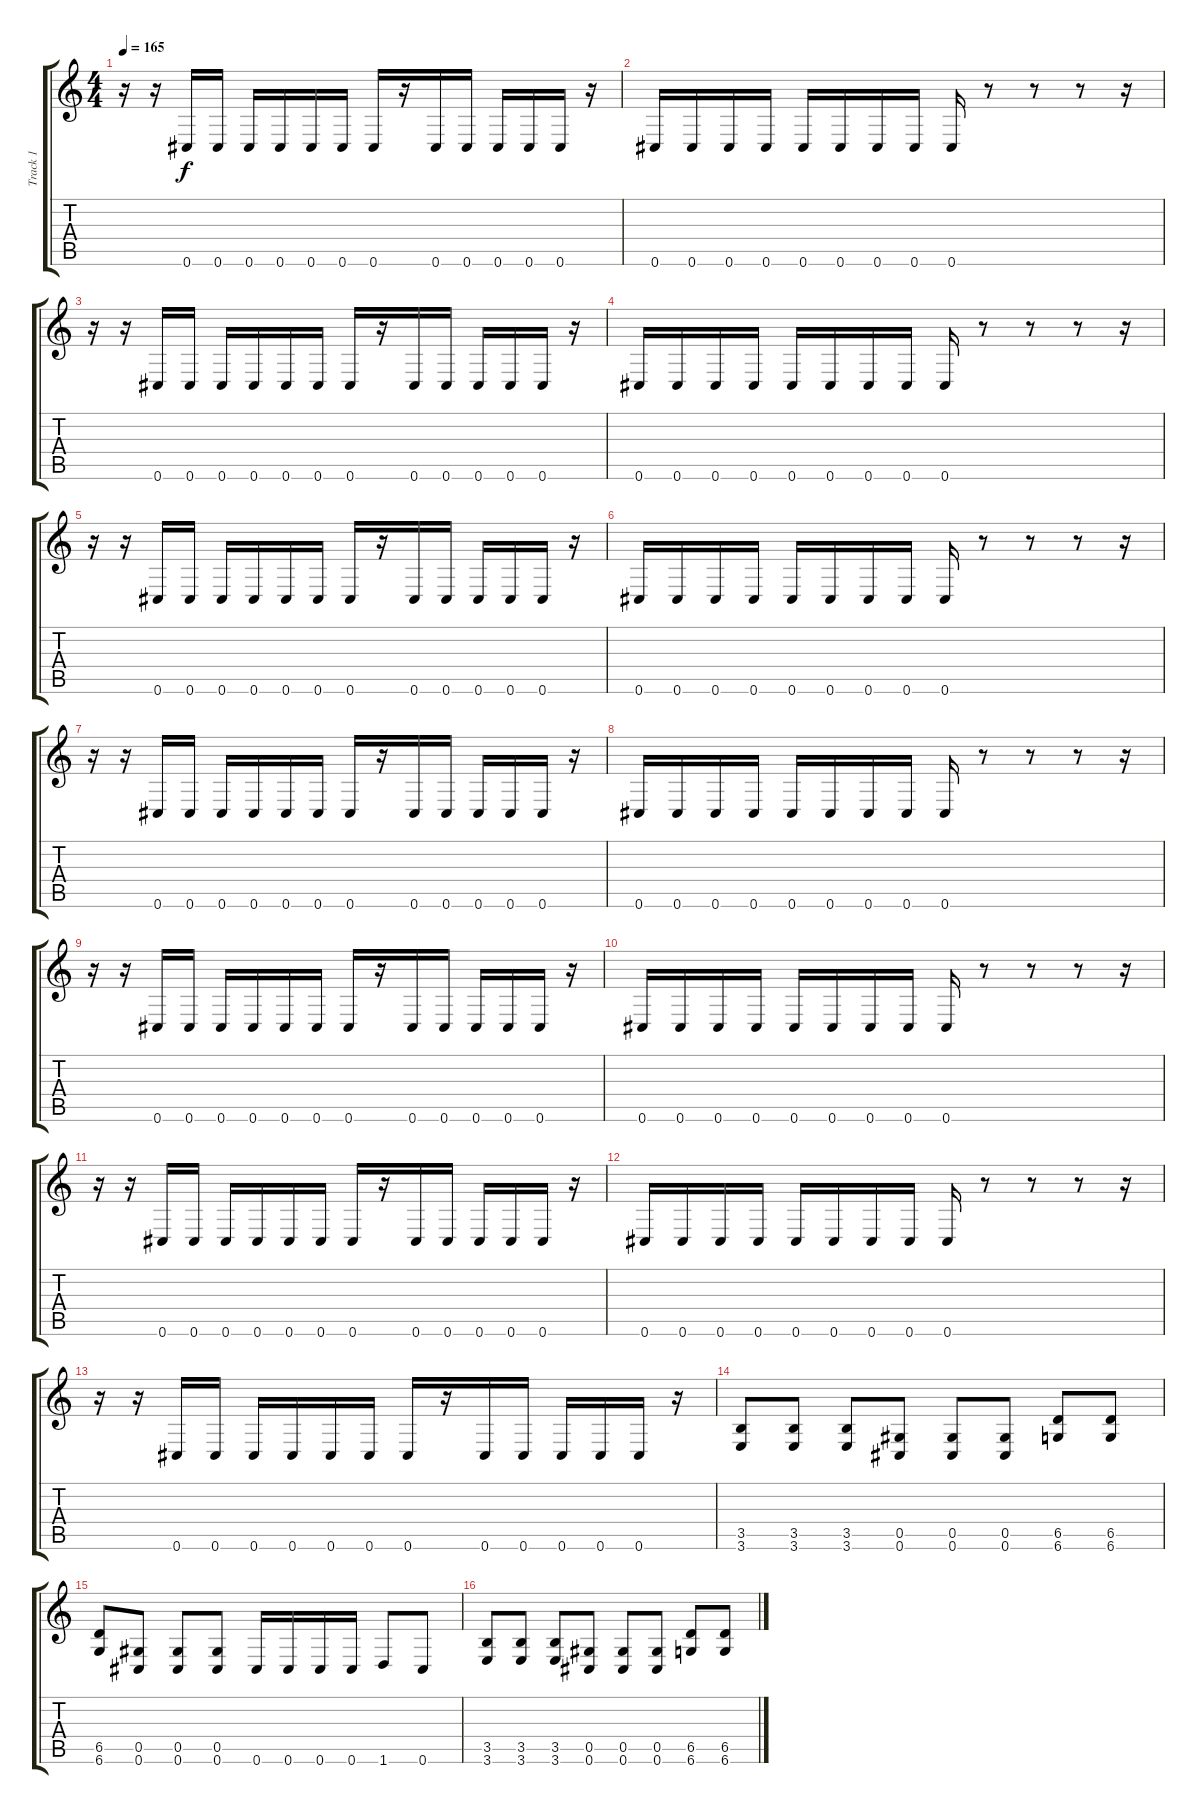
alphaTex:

\track ("Track 1" "Track 1") {instrument distortionguitar}
\staff {score tabs}
\tuning (Eb4 Bb3 Gb3 Db3 Ab2 Db2) {hide}
\ts (4 4)
\tempo 165
\clef g2
\ks c
r.16{dy f} r.16 0.6.16 0.6.16 0.6.16 0.6.16 0.6.16 0.6.16 0.6.16 r.16 0.6.16 0.6.16 0.6.16 0.6.16 0.6.16 r.16 |
0.6.16 0.6.16 0.6.16 0.6.16 0.6.16 0.6.16 0.6.16 0.6.16 0.6.16 r.8 r.8 r.8 r.16 |
r.16 r.16 0.6.16 0.6.16 0.6.16 0.6.16 0.6.16 0.6.16 0.6.16 r.16 0.6.16 0.6.16 0.6.16 0.6.16 0.6.16 r.16 |
0.6.16 0.6.16 0.6.16 0.6.16 0.6.16 0.6.16 0.6.16 0.6.16 0.6.16 r.8 r.8 r.8 r.16 |
r.16 r.16 0.6.16 0.6.16 0.6.16 0.6.16 0.6.16 0.6.16 0.6.16 r.16 0.6.16 0.6.16 0.6.16 0.6.16 0.6.16 r.16 |
0.6.16 0.6.16 0.6.16 0.6.16 0.6.16 0.6.16 0.6.16 0.6.16 0.6.16 r.8 r.8 r.8 r.16 |
r.16 r.16 0.6.16 0.6.16 0.6.16 0.6.16 0.6.16 0.6.16 0.6.16 r.16 0.6.16 0.6.16 0.6.16 0.6.16 0.6.16 r.16 |
0.6.16 0.6.16 0.6.16 0.6.16 0.6.16 0.6.16 0.6.16 0.6.16 0.6.16 r.8 r.8 r.8 r.16 |
r.16 r.16 0.6.16 0.6.16 0.6.16 0.6.16 0.6.16 0.6.16 0.6.16 r.16 0.6.16 0.6.16 0.6.16 0.6.16 0.6.16 r.16 |
0.6.16 0.6.16 0.6.16 0.6.16 0.6.16 0.6.16 0.6.16 0.6.16 0.6.16 r.8 r.8 r.8 r.16 |
r.16 r.16 0.6.16 0.6.16 0.6.16 0.6.16 0.6.16 0.6.16 0.6.16 r.16 0.6.16 0.6.16 0.6.16 0.6.16 0.6.16 r.16 |
0.6.16 0.6.16 0.6.16 0.6.16 0.6.16 0.6.16 0.6.16 0.6.16 0.6.16 r.8 r.8 r.8 r.16 |
r.16 r.16 0.6.16 0.6.16 0.6.16 0.6.16 0.6.16 0.6.16 0.6.16 r.16 0.6.16 0.6.16 0.6.16 0.6.16 0.6.16 r.16 |
(3.5 3.6).8 (3.5 3.6).8 (3.5 3.6).8 (0.5 0.6).8 (0.5 0.6).8 (0.5 0.6).8 (6.5 6.6).8 (6.5 6.6).8 |
(6.5 6.6).8 (0.5 0.6).8 (0.5 0.6).8 (0.5 0.6).8 0.6.16 0.6.16 0.6.16 0.6.16 1.6.8 0.6.8 |
(3.5 3.6).8 (3.5 3.6).8 (3.5 3.6).8 (0.5 0.6).8 (0.5 0.6).8 (0.5 0.6).8 (6.5 6.6).8 (6.5 6.6).8
